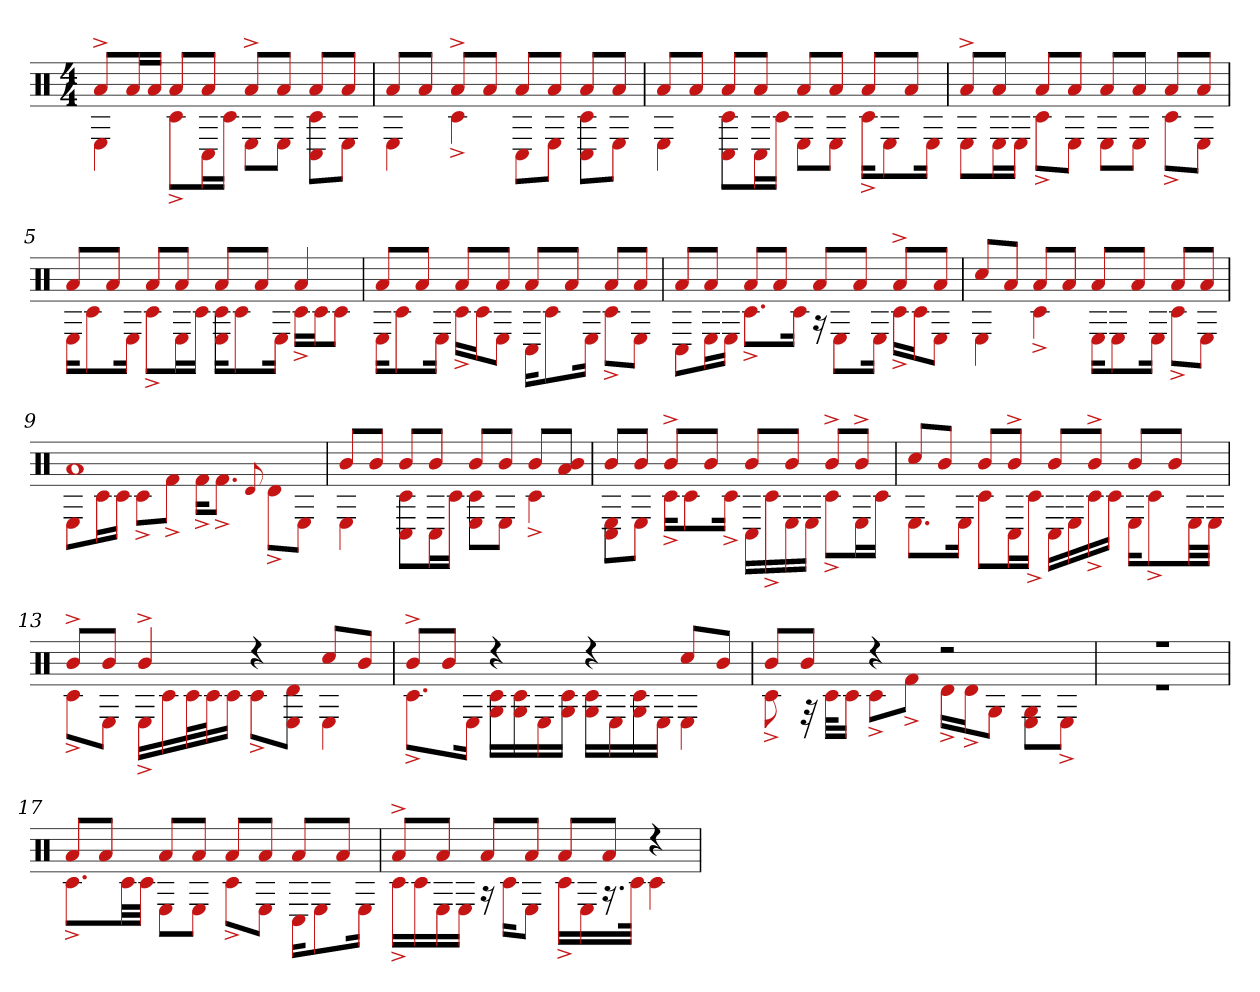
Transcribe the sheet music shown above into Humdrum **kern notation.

**kern
*part1
*staff1
*clefX
*k[]
*M4/4
=1
*^
8a^L	4E
16aL	.
16aJJ	.
8aL	8c#^L
8aJ	16C#L
.	16c#JJ
8a^L	8EL
8aJ	8EJ
8aL	8c# 8C#L
8aJ	8EJ
=2	=2
8aL	4E
8aJ	.
8a^L	4c#^
8aJ	.
8aL	8C#L
8aJ	8EJ
8aL	8C# 8c#L
8aJ	8EJ
=3	=3
8aL	4E
8aJ	.
8aL	8C# 8c#L
8aJ	16C#L
.	16c#JJ
8aL	8EL
8aJ	8EJ
8aL	16c#^KL
.	8E
8aJ	.
.	16EJk
=4	=4
8a^L	8EL
8aJ	16EL
.	16EJJ
8aL	8c#^L
8aJ	8EJ
8aL	8EL
8aJ	8EJ
8aL	8c#^L
8aJ	8EJ
=5	=5
8aL	16EKL
.	8c#
8aJ	.
.	16EJk
8aL	8c#^L
8aJ	16EL
.	16c#JJ
8aL	16c# 16EKL
.	8c#
8aJ	.
.	16EJk
4a	16c#^LL
.	16c#J
.	8c#J
=6	=6
8aL	16EKL
.	8c#
8aJ	.
.	16EJk
8aL	16c#^LL
.	16c#J
8aJ	8EJ
8aL	16C#KL
.	8c#
8aJ	.
.	16EJk
8aL	8c#^L
8aJ	8EJ
=7	=7
8aL	8C#L
8aJ	16EL
.	16EJJ
8aL	8.c#^L
8aJ	.
.	16c#Jk
8aL	16r
.	8EL
8aJ	.
.	16EJk
8a^L	16c#^LL
.	16c#J
8aJ	8EJ
=8	=8
8cc#L	4E
8aJ	.
8aL	4c#^
8aJ	.
8aL	16EKL
.	8E
8aJ	.
.	16EJk
8aL	8c#^L
8aJ	8EJ
=9	=9
1a	8EL
.	16c#L
.	16c#JJ
.	8c#^L
.	8f#^J
.	16f#^KL
.	8.f#^J
.	8qqd
.	8d^L
.	8EJ
=10	=10
8bL	4E
8bJ	.
8bL	8C# 8c#L
8bJ	16C#L
.	16c#JJ
8bL	8c# 8EL
8bJ	8EJ
8bL	4c#^
8a 8bJ	.
=11	=11
8bL	8C# 8EL
8bJ	8EJ
8b^L	16c#^KL
.	8c#
8bJ	.
.	16c#^Jk
8bL	16C#LL
.	16c#^
8bJ	16E
.	16EJJ
8b^L	8c#^L
8b^J	16EL
.	16c#JJ
=12	=12
8cc#L	8.EL
8bJ	.
.	16EJk
8bL	8c#L
8b^J	16C#L
.	16c#^JJ
8bL	16C#LL
.	16E
8b^J	16c#^
.	16c#JJ
8bL	16EKL
.	8c#^
8bJ	.
.	32ELL
.	32EJJJ
=13	=13
8b^L	8c#^L
8bJ	8EJ
4b^	16E^LL
.	16c#
.	32c#L
.	32c#J
.	16c#JJ
4r	8c#^L
.	8d 8EJ
8cc#L	4E
8bJ	.
=14	=14
8b^L	8.c#^L
8bJ	.
.	16EJk
4r	16c# 16GLL
.	16c# 16G
.	16E
.	16c# 16GJJ
4r	16c# 16GLL
.	16E
.	16c# 16G
.	16EJJ
8cc#L	4E
8bJ	.
=15	=15
8bL	8c#^
8bJ	32r
.	32c#KLL
.	16c#JJ
4r	8c#^L
.	8f#^J
2r	16d^LL
.	16d^J
.	8GJ
.	8G 8EL
.	8E^J
=16	=16
1r	1r
=17	=17
8aL	8.c#^L
8aJ	.
.	32c#LL
.	32c#JJJ
8aL	8EL
8aJ	8EJ
8aL	8c#^L
8aJ	8EJ
8aL	16C#KL
.	8E
8aJ	.
.	16EJk
=18	=18
8a^L	16c#^LL
.	16c#
8aJ	16E
.	16EJJ
8aL	16r
.	16c#KL
8aJ	8EJ
8aL	16c#^LL
.	16E
8aJ	16.r
.	32c#JJk
4r	4c#
*v	*v
=
*-
